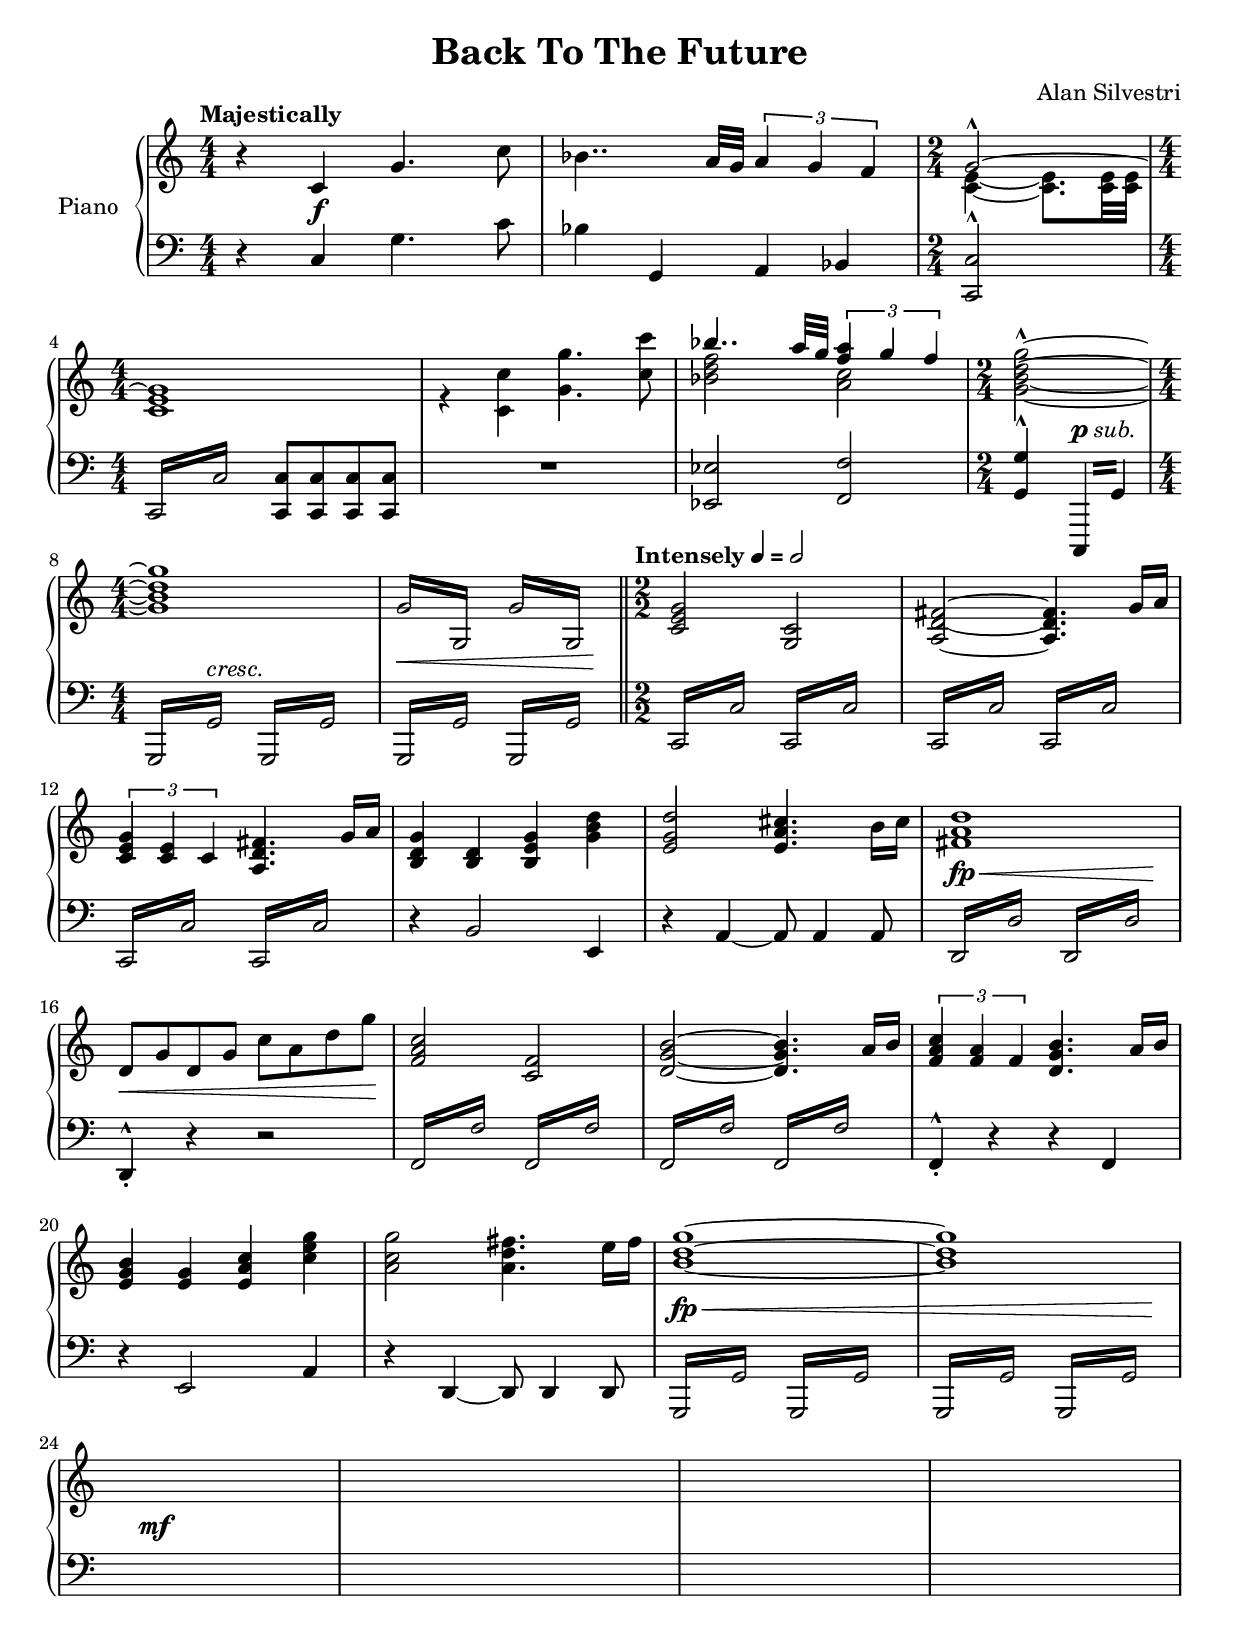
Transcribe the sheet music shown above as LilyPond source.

\version "2.12.2"

\header {
  title = "Back To The Future"
  composer = "Alan Silvestri"
}

global = {
  \tempo "Majestically"
  \key c \major
  \time 4/4
  \numericTimeSignature
  s1*2
  \time 2/4
  s2\break
  \time 4/4
  s1*3
  \time 2/4
  s2\break
  \time 4/4
  s1*2
  \bar "||"
  \time 2/2
  \tempo \markup {
    \concat {
      "Intensely "
      \smaller \general-align #Y #DOWN \note #"4" #1
      " = "
      \smaller \general-align #Y #DOWN \note #"2" #1
    }
  }
  s1*2\break
  s1*4\break
  s1*4\break
  s1*4\break
  s1*4\break
}

upper = \relative c' {
  \clef treble
  r4 c g'4. c8
  bes4.. a32 g \times 2/3 { a4 g f }
  <<
    {
      g2-^~
      g1
      s1
      bes'4.. a32 g \times 2/3 { <f a>4 g f }
    }
  \\
    {
      <c, e>4~ <c e>8. <c e>32 <c e>
      <c e>1
      r4 <c c'>4 <g' g'>4. <c c'>8
      <bes d f>2 <a c>
    }
  >>
  <g b d g>2-^~

  <g b d g>1
  \repeat tremolo 4 { g16 g, } \repeat tremolo 4 { g' g, }
  <c e g>2
  <g c>
  <a d fis>~ <a d fis>4. g'16 a

  \times 2/3 { <c, e g>4 <c e> c } <a d fis>4. g'16 a
  <b, d g>4 <b d> <b e g> <g' b d>
  <e g d'>2 <e a cis>4. b'16 cis
  <fis, a d>1

  d8 g d g c a d g
  <f, a c>2 <c f>
  <d g b>~ <d g b>4. a'16 b
  \times 2/3 { <f a c>4 <f a> f } <d g b>4. a'16 b

  <e, g b>4 <e g> <e a c> <c' e g>
  <a c g'>2 <a d fis>4. e'16 fis
  <b, d g>1~
  <b d g>
}

lower = \relative c {
  \clef bass
  r4 c g'4. c8
  bes4 g, a bes
  <c, c'>2^^

  \repeat tremolo 4 { c16 c' } <c, c'>8 <c c'> <c c'> <c c'>
  R1
  <es es'>2 <f f'>
  <g g'>4^^
  \repeat tremolo 2 { c,,16 g'' }

  \repeat tremolo 4 { g, g' } \repeat tremolo 4 { g, g' }
  \repeat tremolo 4 { g, g' } \repeat tremolo 4 { g, g' }
  \repeat tremolo 4 { c, c' } \repeat tremolo 4 { c, c' }
  \repeat tremolo 4 { c, c' } \repeat tremolo 4 { c, c' }

  \repeat tremolo 4 { c, c' } \repeat tremolo 4 { c, c' }
  r4 b2 e,4
  r4 a~ a8 a4 a8
  \repeat tremolo 4 { d,16 d' } \repeat tremolo 4 { d, d' }

  d,4^^-. r4 r2
  \repeat tremolo 4 { f16 f' } \repeat tremolo 4 { f, f' }
  \repeat tremolo 4 { f, f' } \repeat tremolo 4 { f, f' }
  f,4^^-. r4 r4 f

  r4 e2 a4
  r4
  d,~ d8 d4 d8
  \repeat tremolo 4 { g,16 g' } \repeat tremolo 4 { g, g' }
  \repeat tremolo 4 { g, g' } \repeat tremolo 4 { g, g' }
}

dynamics = {
  s4 s4*3\f
  s1 s2 s1*3
  s4 s4-\markup { \dynamic "p" "sub." }
  s4 s4*3-"cresc."
  s8*7\< s8\!
  s1*5
  s8\fp s8*6\< s8\!
  s8*7\< s8\!
  s1*5
  s8\fp s8\< s8*13 s8*2\!
  s1\mf
}

pedal = {
}

chordnames = \chordmode {
}

\include "../template_piano_solo.ly"
